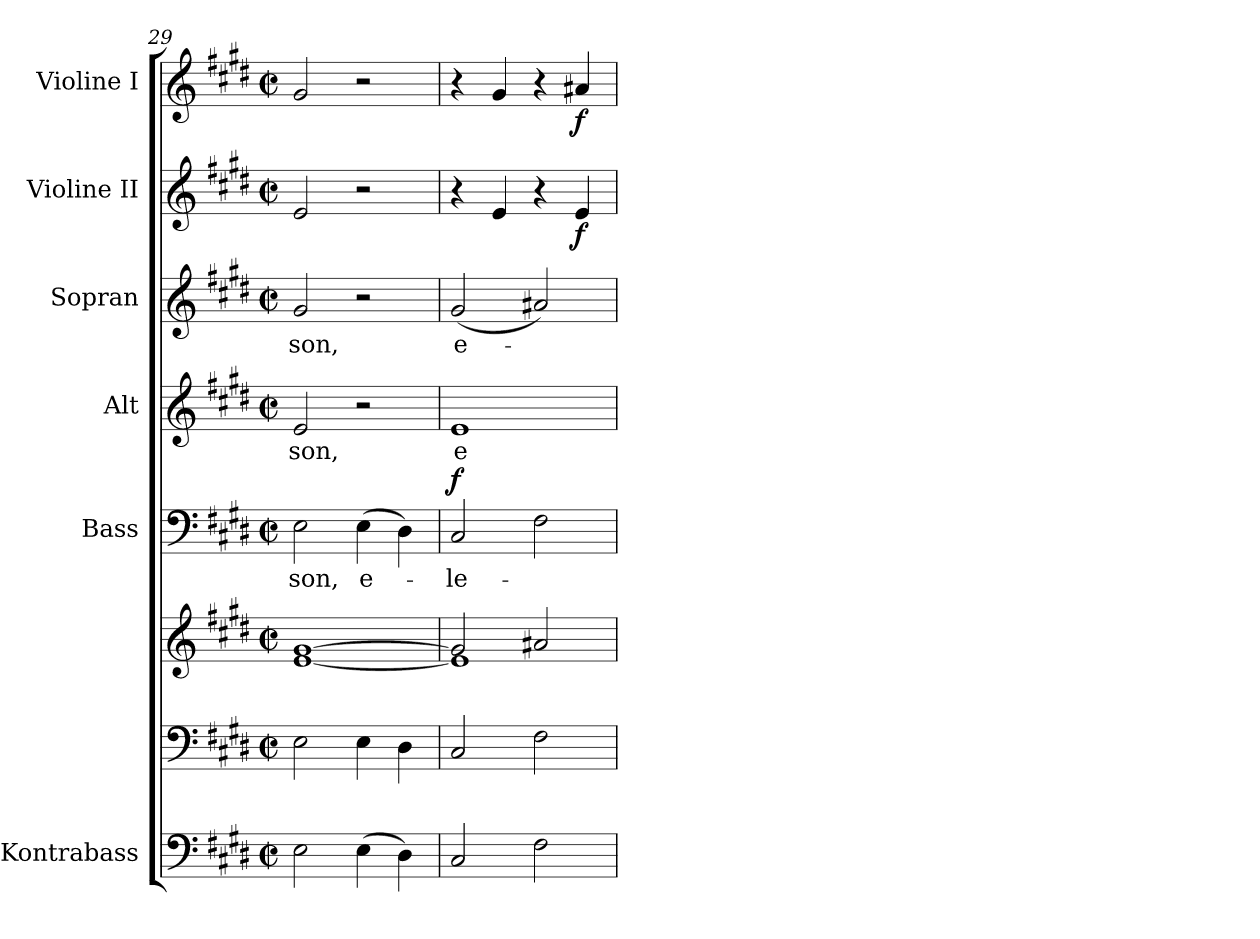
**kern	**kern	**kern	**kern	**text	**dynam	**kern	**text	**kern	**text	**kern	**dynam	**kern	**dynam
*part7	*part6	*part6	*part5	*part5	*part5	*part4	*part4	*part3	*part3	*part2	*part2	*part1	*part1
*staff8	*staff7	*staff6	*staff5	*staff5	*staff5	*staff4	*staff4	*staff3	*staff3	*staff2	*staff2	*staff1	*staff1
*I"Kontrabass	*	*	*I"Bass	*	*	*I"Alt	*	*I"Sopran	*	*I"Violine II	*	*I"Violine I	*
*I'Kb.	*	*	*I'B.	*	*	*I'A.	*	*I'S.	*	*I'Vl. II	*	*I'Vl. I	*
*clefF4	*clefF4	*clefG2	*clefF4	*	*	*clefG2	*	*clefG2	*	*clefG2	*	*clefG2	*
*ITrd7c12	*	*	*	*	*	*	*	*	*	*	*	*	*
*k[f#c#g#d#]	*k[f#c#g#d#]	*k[f#c#g#d#]	*k[f#c#g#d#]	*	*	*k[f#c#g#d#]	*	*k[f#c#g#d#]	*	*k[f#c#g#d#]	*	*k[f#c#g#d#]	*
*E:	*E:	*E:	*E:	*	*	*E:	*	*E:	*	*E:	*	*E:	*
*M2/2	*M2/2	*M2/2	*M2/2	*	*	*M2/2	*	*M2/2	*	*M2/2	*	*M2/2	*
*met(c|)	*met(c|)	*met(c|)	*met(c|)	*	*	*met(c|)	*	*met(c|)	*	*met(c|)	*	*met(c|)	*
=29	=29	=29	=29	=29	=29	=29	=29	=29	=29	=29	=29	=29	=29
*	*	*^	*	*	*	*	*	*	*	*	*	*	*
!	!	!	!	!	!LO:LY:b	!	!	!LO:LY:b	!	!LO:LY:b	!	!	!	!
2EE\	2E\	[>1g#	[<1e	2E\	-son,	.	2e/	-son,	2g#/	-son,	2e/	.	2g#/	.
!	!	!	!	!	!LO:LY:b	!	!	!	!	!	!	!	!	!
(>4EE\	4E\	.	.	(>4E\	e-	.	2r	.	2r	.	2r	.	2r	.
4DD#\)	4D#\	.	.	4D#\)	.	.	.	.	.	.	.	.	.	.
=30	=30	=30	=30	=30	=30	=30	=30	=30	=30	=30	=30	=30	=30	=30
!	!	!	!	!	!LO:LY:b	!LO:DY:a	!	!LO:LY:b	!	!LO:LY:b	!	!	!	!
2CC#/	2C#/	2g#/]	1e]	2C#/	-le-	f	1e	e-	(<2g#/	e-	4r	.	4r	.
.	.	.	.	.	.	.	.	.	.	.	4e/	.	4g#/	.
2FF#\	2F#\	2a#X/	.	2F#\	.	.	.	.	2a#X/)	.	4r	.	4r	.
!	!	!	!	!	!	!	!	!	!	!	!	!LO:DY:b	!	!LO:DY:b
.	.	.	.	.	.	.	.	.	.	.	4e/	f	4a#X/	f
*	*	*v	*v	*	*	*	*	*	*	*	*	*	*	*
=	=	=	=	=	=	=	=	=	=	=	=	=	=
*-	*-	*-	*-	*-	*-	*-	*-	*-	*-	*-	*-	*-	*-
